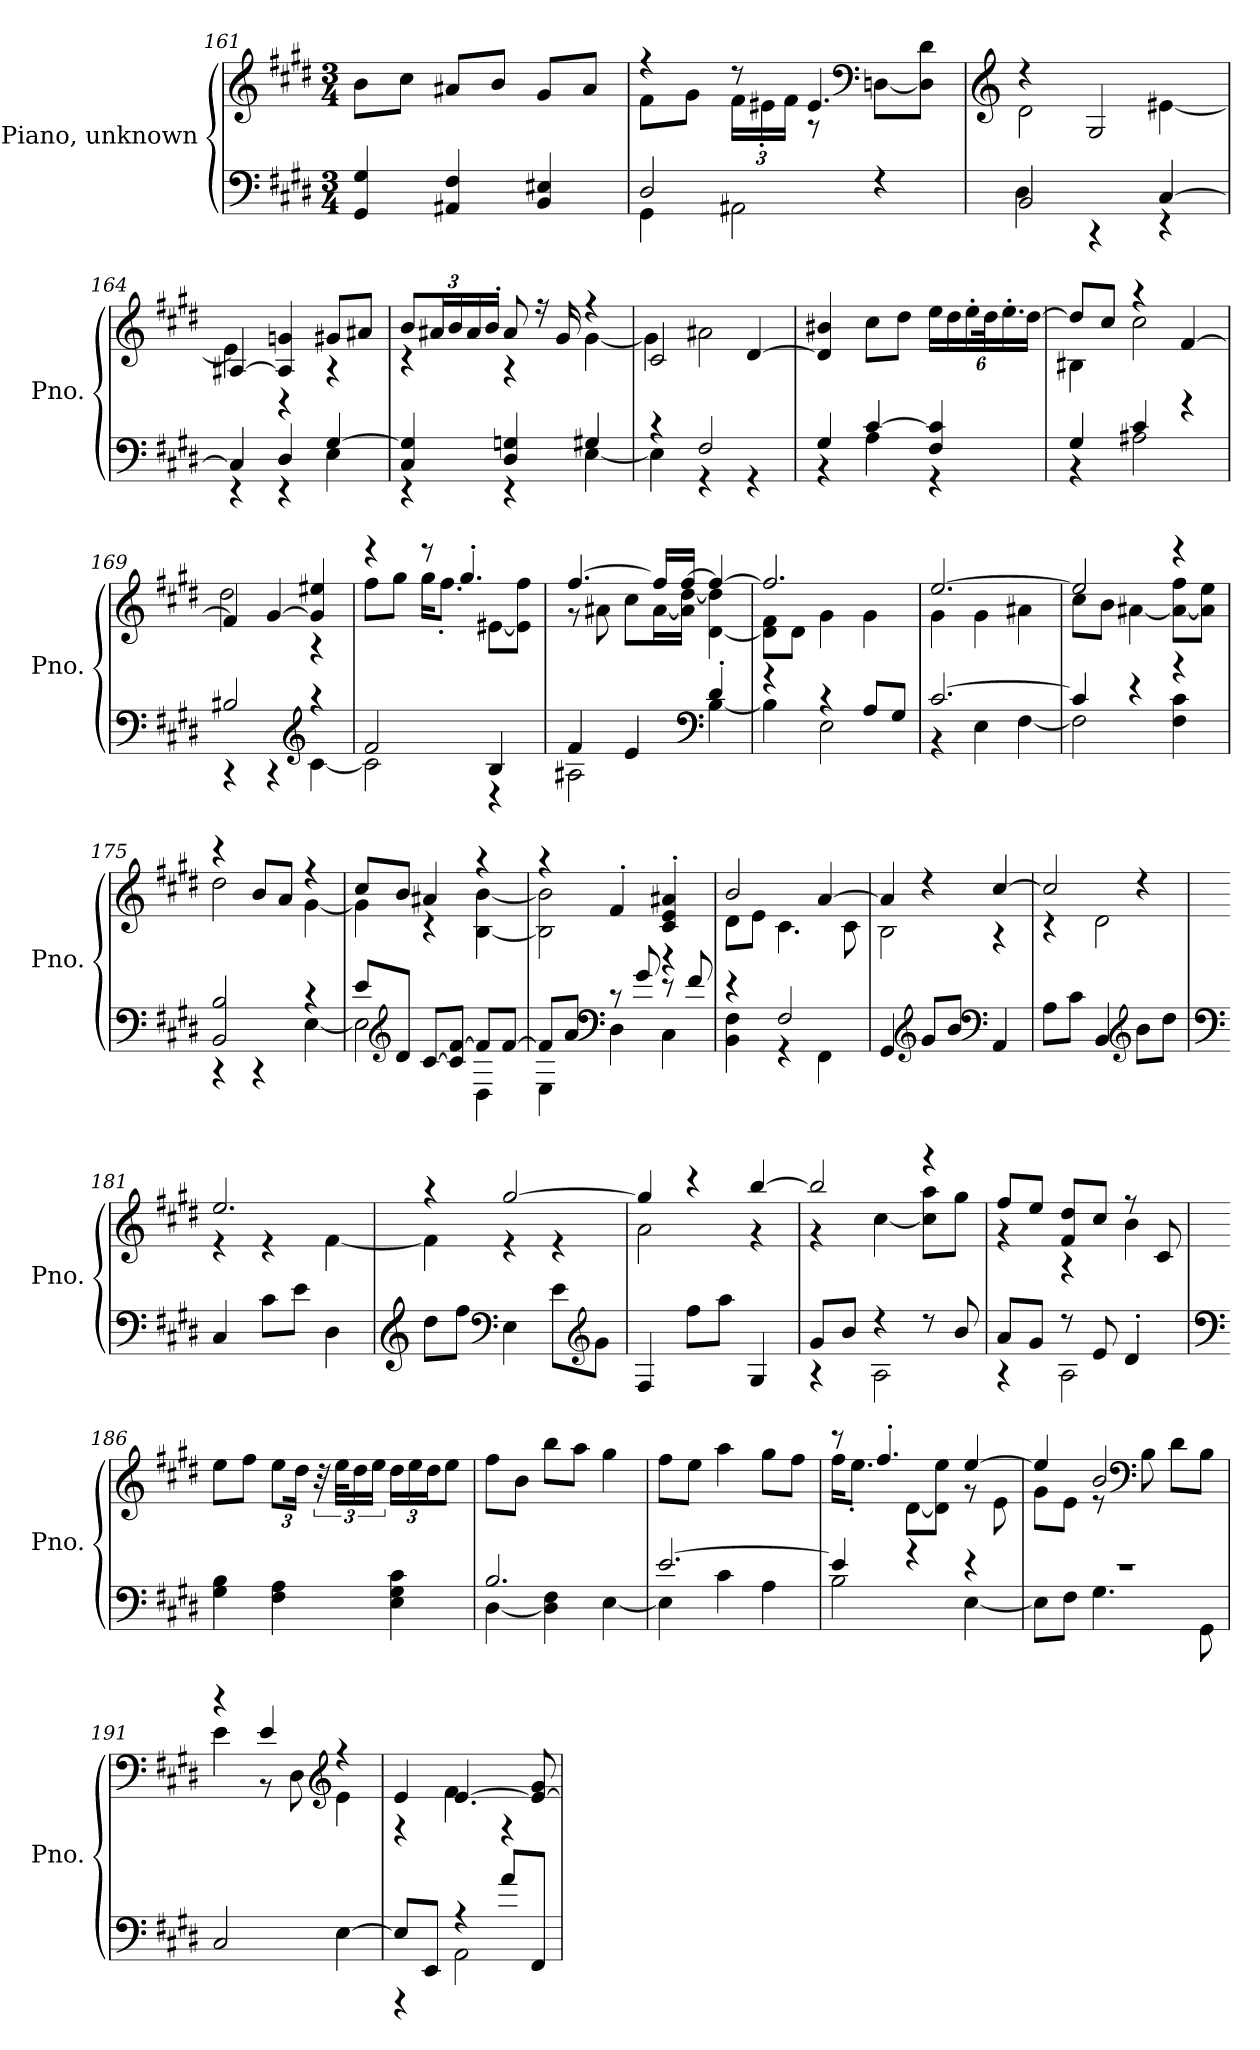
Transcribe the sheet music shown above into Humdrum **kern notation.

**kern	**kern
*part1	*part1
*staff2	*staff1
*I"Piano, unknown	*
*I'Pno.	*
!!LO:LB:g=z
*clefF4	*clefG2
*k[f#c#g#d#]	*k[f#c#g#d#]
*M3/4	*M3/4
=161	=161
4GG#/ 4G#/	8b\L
.	8cc#\J
4AA#X/ 4F#/	8a#X/L
.	8b/J
4BB/ 4E#X/	8g#/L
.	8a#/J
=162	=162
*^	*^
2D#/	4GG#\	4r	8f#\L
.	.	.	8g#\J
*	*	*	*Xbrackettup
.	2AA#X\	8r	24f#\LL
.	.	.	24e#X'\
.	.	.	24f#\JJ
.	.	4.e#/	8r
*	*	*clefF4	*
4r	.	.	[8Dn\L
.	.	.	8D\] 8d#\J
=163	=163	=163	=163
*	*	*clefG2	*
2BB/	4D#\	4r	2d#\
.	4r	2G#/	.
[4C#/	4r	.	[4e#X\
=164	=164	=164	=164
4C#/]	4r	[4A#X/	4e#\]
4D#/	4r	4A#/] 4gn/	4r
[4G#/	4E\	8g#X/L	4r
.	.	8a#X/J	.
!!LO:LB:g=z	!!
=165	=165	=165	=165
4C#/ 4G#/]	4r	12b/L	4r
.	.	24a#X/L	.
.	.	24b/	.
.	.	24a#/	.
.	.	24b'/JJ	.
4D#/ 4Gn/	4r	8a#/	4r
.	.	16r	.
.	.	16g#/	.
4G#X/	[4E\	4r	[4g#\
=166	=166	=166	=166
4r	4E\]	2c#/	4g#\]
2F#/	4r	.	2a#X\
.	4r	[4d#/	.
*	*	*v	*v
=167	=167	=167
4G#/	4r	4d#/] 4b#X/
[4c#/	4A\	8cc#\L
.	.	8dd#\J
4F#/ 4c#/]	4r	24ee\LL
.	.	24dd#\
.	.	24ee'\
.	.	48dd#\K
.	.	24.ee'\
.	.	[24dd#\JJ
=168	=168	=168
*	*	*^
4G#/	4r	8dd#/L]	4B#X\
.	.	8cc#/J	.
4c#/	2A#X\	4r	2cc#\
4r	.	[4f#/	.
=169	=169	=169	=169
2B#X/	4r	4f#/]	2dd#\
.	4r	[4g#/	.
*clefG2	*	*	*
4r	[4c#\	4g#/] 4ee#X/	4r
!!LO:LB:g=z	!!
=170	=170	=170	=170
2f#/	2c#\]	4r	8ff#\L
.	.	.	8gg#\J
.	.	8r	16gg#\KL
.	.	.	8.ff#'\J
.	.	4.gg#'/	.
4B/	4r	.	[8e#X\L
.	.	.	8e#\] 8ff#\J
=171	=171	=171	=171
4f#/	2A#X\	[4.ff#/	8r
.	.	.	8a#X\
4e/	.	.	8cc#\L
.	.	16ff#/LL]	[16a#\L
.	.	[16ff#/JJ	16a#\] [16dd#\JJ
*clefF4	*	*	*
4d#'/	[4B\	4ff#/_	[4d#\ 4dd#\]
=172	=172	=172	=172
4r	4B\]	2.ff#/]	8d#\] 8f#\L
.	.	.	8d#\J
4r	2E\	.	4g#\
8A/L	.	.	4g#\
8G#/J	.	.	.
=173	=173	=173	=173
[2.c#/	4r	[2.ee/	4g#\
.	4E\	.	4g#\
.	[4F#\	.	4a#X\
=174	=174	=174	=174
4c#/]	2F#\]	2ee/]	8cc#\L
.	.	.	8b\J
4r	.	.	[4a#X\
4r	4F#\ 4c#\	4r	8a#\_ 8ff#\L
.	.	.	8a#\] 8ee\J
!!LO:LB:g=z	!!
=175	=175	=175	=175
2BB/ 2B/	4r	4r	2dd#\
.	4r	8b/L	.
.	.	8a/J	.
4r	[4E\	4r	[4g#\
=176	=176	=176	=176
8e/L	2E\]	8cc#/L	4g#\]
*clefG2	*	*	*
8d#/J	.	8b/J	.
[8c#/L	.	4a#X/	4r
8c#/] [8f#/J	.	.	.
8f#/L]	4D#\	4r	[4B\ [4b\
[8f#/J	.	.	.
=177	=177	=177	=177
8f#/L]	4E\	4r	2B\] 2b\]
8a/J	.	.	.
*clefF4	*	*	*
8r	4D#\	4f#'/	.
8g#/	.	.	.
8r	4C#\	4c#/' 4e/' 4a#X/'	4r
8f#/	.	.	.
=178	=178	=178	=178
4r	4BB\ 4F#\	2b/	8d#\L
.	.	.	8e\J
2F#/	4r	.	4.c#\
.	4FF#\	[4a/	.
.	.	.	8c#\
*v	*v	*	*
=179	=179	=179
4GG#/	4a/]	2B\
*clefG2	*	*
8g#/L	4r	.
8b/J	.	.
*clefF4	*	*
4AA/	[4cc#/	4r
!!LO:PB:g=z	!!
=180	=180	=180
8A\L	2cc#/]	4r
8c#\J	.	.
4BB/	.	2d#\
*clefG2	*	*
8b\L	4r	.
8dd#\J	.	.
=181	=181	=181
*clefF4	*	*
4C#/	2.ee/	4r
8c#\L	.	4r
8e\J	.	.
4D#\	.	[4f#\
=182	=182	=182
*clefG2	*	*
8dd#\L	4r	4f#\]
8ff#\J	.	.
*clefF4	*	*
4E\	[2gg#/	4r
8e\L	.	4r
*clefG2	*	*
8g#\J	.	.
=183	=183	=183
4F#/	4gg#/]	2a\
8ff#\L	4r	.
8aa\J	.	.
4G#/	[4bb/	4r
=184	=184	=184
*^	*	*
8g#/L	4r	2bb/]	4r
8b/J	.	.	.
4r	2A\	.	[4cc#\
8r	.	4r	8cc#\] 8aa\L
8b/	.	.	8gg#\J
!!LO:LB:g=z	!!
=185	=185	=185	=185
8a/L	4r	8ff#/L	4r
8g#/J	.	8ee/J	.
8r	2A\	8f#/ 8dd#/L	4r
8e/	.	8cc#/J	.
4d#'/	.	8r	4b\
.	.	8c#/	.
*v	*v	*	*
*	*v	*v
=186	=186
*clefF4	*
4G#\ 4B\	8ee\L
.	8ff#\J
4F#\ 4A\	12ee\L
.	24dd#\Jk
*	*brackettup
.	48r
.	48ee\KLL
.	24dd#\
.	24ee\JJ
*	*Xbrackettup
4E\ 4G#\ 4c#\	24dd#\LL
.	24ee\
.	24dd#\J
.	8ee\J
=187	=187
*^	*
2.B/	[4D#\	8ff#\L
.	.	8b\J
.	4D#\] 4F#\	8bb\L
.	.	8aa\J
.	[4E\	4gg#\
=188	=188	=188
[2.e/	4E\]	8ff#\L
.	.	8ee\J
.	4c#\	4aa\
.	4A\	8gg#\L
.	.	8ff#\J
=189	=189	=189
*	*	*^
4e/]	2B\	8r	16ff#\KL
.	.	.	8.ee'\J
.	.	4.ff#'/	.
4r	.	.	[8d#\L
.	.	.	8d#\] 8ee\J
4r	[4E\	[4ee/	8r
.	.	.	8e\
!!LO:LB:g=z	!!
=190	=190	=190	=190
2.r	8E\L]	4ee/]	8g#\L
.	8F#\J	.	8e\J
.	4.G#\	2b/	8r
*	*	*clefF4	*
.	.	.	8B\
.	.	.	8d#\L
.	8GG#\	.	8B\J
*v	*v	*	*
=191	=191	=191
2C#/	4r	4e\
.	4e/	8r
.	.	8D#\
*	*clefG2	*
[4E\	4r	4e\
=192	=192	=192
*^	*	*
8E/L]	4r	4e/	4r
8EE/J	.	.	.
4r	2AA\	[4.e/	4f#\
8a/L	.	.	4r
8FF#/J	.	8e/_ 8g#/	.
*v	*v	*	*
*	*v	*v
=	=
*-	*-
